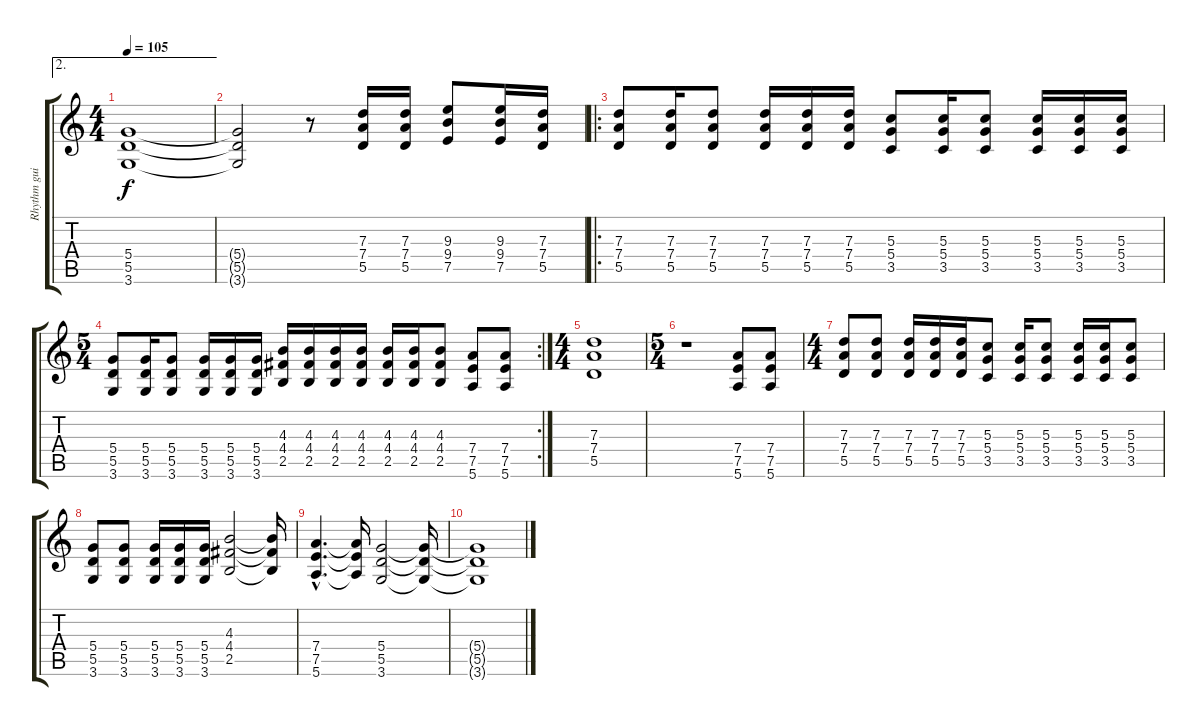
\track ("Rhythm guitar" "Rhythm gui") {instrument distortionguitar}
\staff {score tabs}
\tuning (E4 B3 G3 D3 A2 E2) {hide}
\ae 2
\ts (4 4)
\tempo 105
\clef g2
\ks c
(5.4 5.5 3.6).1{dy f} |
(5.4{t} 5.5{t} 3.6{t}).2 r.8 (7.3 7.4 5.5).16 (7.3 7.4 5.5).16 (9.3 9.4 7.5).8 (9.3 9.4 7.5).16 (7.3 7.4 5.5).16 |
\ro
(7.3 7.4 5.5).8 (7.3 7.4 5.5).16 (7.3 7.4 5.5).8 (7.3 7.4 5.5).16 (7.3 7.4 5.5).16 (7.3 7.4 5.5).16 (5.3 5.4 3.5).8 (5.3 5.4 3.5).16 (5.3 5.4 3.5).8 (5.3 5.4 3.5).16 (5.3 5.4 3.5).16 (5.3 5.4 3.5).16 |
\rc 2
\ts (5 4)
(5.4 5.5 3.6).8 (5.4 5.5 3.6).16 (5.4 5.5 3.6).8 (5.4 5.5 3.6).16 (5.4 5.5 3.6).16 (5.4 5.5 3.6).16 (4.3 4.4 2.5).16 (4.3 4.4 2.5).16 (4.3 4.4 2.5).16 (4.3 4.4 2.5).16 (4.3 4.4 2.5).16 (4.3 4.4 2.5).16 (4.3 4.4 2.5).8 (7.4 7.5 5.6).8 (7.4 7.5 5.6).8 |
\ts (4 4)
(7.3 7.4 5.5).1 |
\ts (5 4)
r.1 (7.4 7.5 5.6).8 (7.4 7.5 5.6).8 |
\ts (4 4)
(7.3 7.4 5.5).8 (7.3 7.4 5.5).8 (7.3 7.4 5.5).16 (7.3 7.4 5.5).16 (7.3 7.4 5.5).16 (5.3 5.4 3.5).8 (5.3 5.4 3.5).16 (5.3 5.4 3.5).8 (5.3 5.4 3.5).16 (5.3 5.4 3.5).16 (5.3 5.4 3.5).8 |
(5.4 5.5 3.6).8 (5.4 5.5 3.6).8 (5.4 5.5 3.6).16 (5.4 5.5 3.6).16 (5.4 5.5 3.6).16 (4.3 4.4 2.5).2 (4.3{t} 4.4{t} 2.5{t}).16 |
(7.4{hac} 7.5{hac} 5.6{hac}).4{d} (7.4{t} 7.5{t} 5.6{t}).16 (5.4 5.5 3.6).2 (5.4{t} 5.5{t} 3.6{t}).16 |
(5.4{t} 5.5{t} 3.6{t}).1
